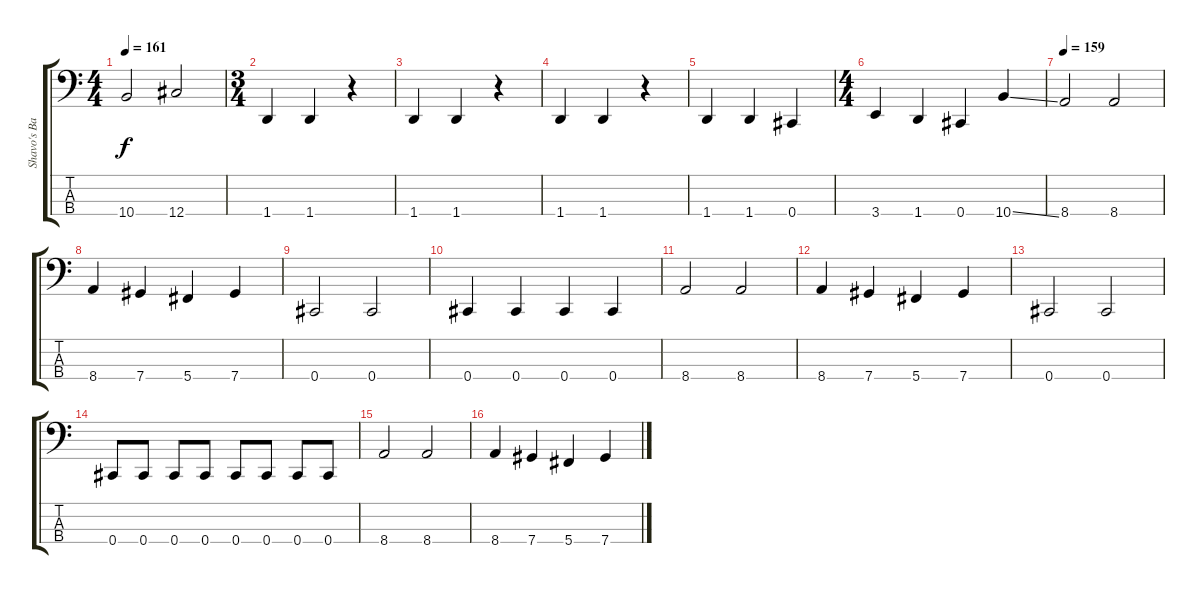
\track ("Shavo's Bass" "Shavo's Ba") {instrument electricbassfinger}
\staff {score tabs}
\tuning (Gb2 Db2 Ab1 Db1) {hide}
\ts (4 4)
\tempo 161
\clef f4
\ks c
10.4.2{dy f} 12.4.2 |
\ts (3 4)
1.4.4 1.4.4 r.4 |
1.4.4 1.4.4 r.4 |
1.4.4 1.4.4 r.4 |
1.4.4 1.4.4 0.4.4 |
\ts (4 4)
3.4.4 1.4.4 0.4.4 10.4{ss}.4 |
\tempo 159
8.4.2 8.4.2 |
8.4.4 7.4.4 5.4.4 7.4.4 |
0.4.2 0.4.2 |
0.4.4 0.4.4 0.4.4 0.4.4 |
8.4.2 8.4.2 |
8.4.4 7.4.4 5.4.4 7.4.4 |
0.4.2 0.4.2 |
0.4.8 0.4.8 0.4.8 0.4.8 0.4.8 0.4.8 0.4.8 0.4.8 |
8.4.2 8.4.2 |
8.4.4 7.4.4 5.4.4 7.4.4
